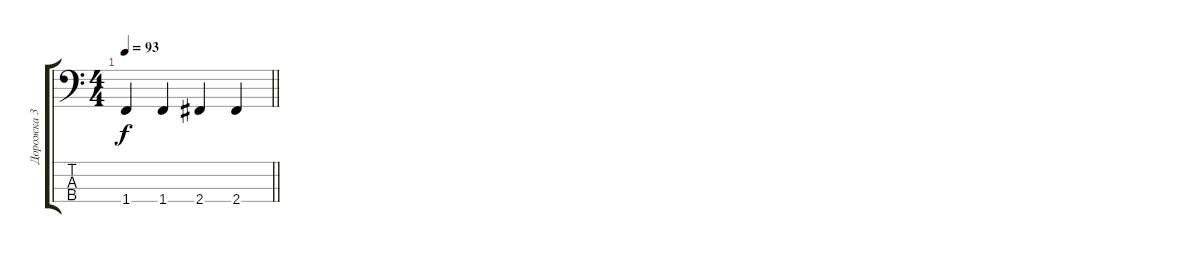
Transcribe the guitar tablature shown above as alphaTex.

\track ("Дорожка 3" "Дорожка 3") {instrument electricbassfinger}
\staff {score tabs}
\tuning (G2 D2 A1 E1) {hide}
\ts (4 4)
\tempo 93
\clef f4
\barLineRight lightlight
\ks c
1.4.4{dy f} 1.4.4 2.4.4 2.4.4
